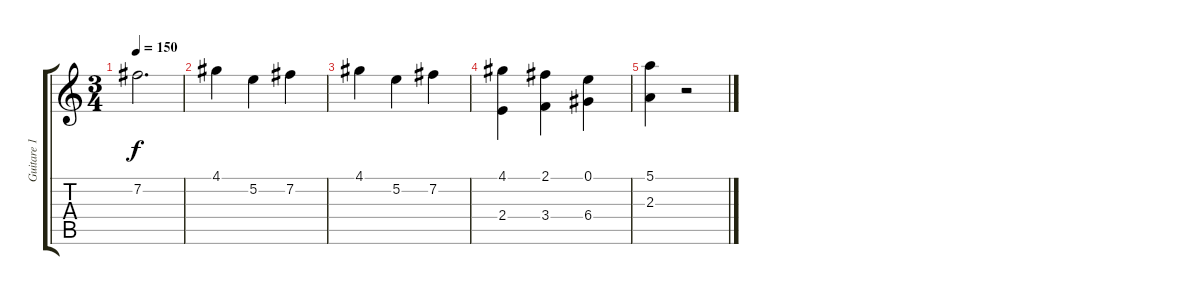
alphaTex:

\track ("Guitare 1" "Guitare 1") {instrument electricguitarclean}
\staff {score tabs}
\tuning (E4 B3 G3 D3 A2 E2) {hide}
\ts (3 4)
\tempo 150
\clef g2
\ks c
7.2.2{d dy f} |
4.1.4 5.2.4 7.2.4 |
4.1.4 5.2.4 7.2.4 |
(4.1 2.4).4 (2.1 3.4).4 (0.1 6.4).4 |
(5.1 2.3).4 r.2
